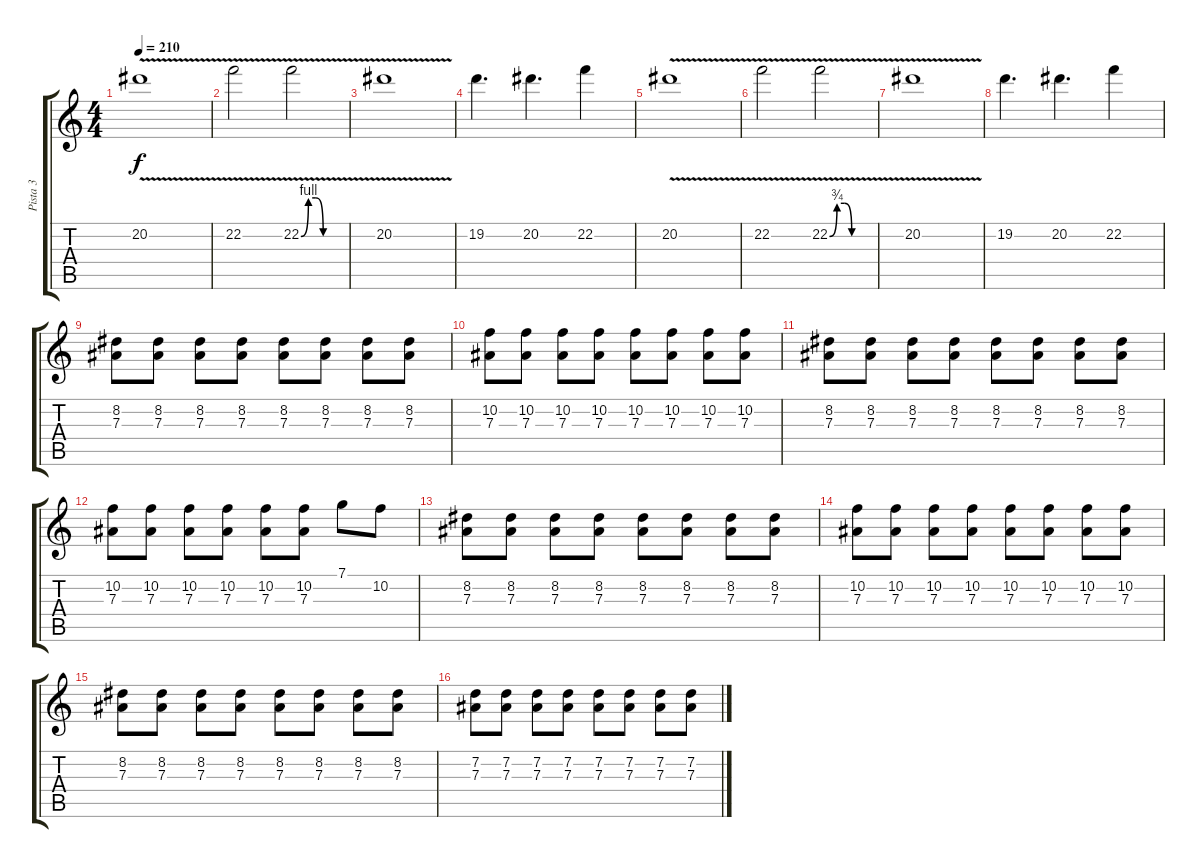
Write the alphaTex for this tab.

\track ("Pista 3" "Pista 3") {instrument distortionguitar}
\staff {score tabs}
\tuning (C4 G3 Eb3 Bb2 F2 C2) {hide}
\ts (4 4)
\tempo 210
\clef g2
\ks c
20.2{v}.1{dy f} |
22.2{v}.2 22.2{be (custom 0 0 10 4 20 4 30 0 60 0) v}.2 |
20.2{v}.1 |
19.2.4{d} 20.2.4{d} 22.2.4 |
20.2{v}.1 |
22.2{v}.2 22.2{be (custom 0 0 10 3 20 3 30 0 60 0) v}.2 |
20.2{v}.1 |
19.2.4{d} 20.2.4{d} 22.2.4 |
(8.2 7.3).8{volume 13 instrument distortionguitar} (8.2 7.3).8 (8.2 7.3).8 (8.2 7.3).8 (8.2 7.3).8 (8.2 7.3).8 (8.2 7.3).8 (8.2 7.3).8 |
(10.2 7.3).8 (10.2 7.3).8 (10.2 7.3).8 (10.2 7.3).8 (10.2 7.3).8 (10.2 7.3).8 (10.2 7.3).8 (10.2 7.3).8 |
(8.2 7.3).8 (8.2 7.3).8 (8.2 7.3).8 (8.2 7.3).8 (8.2 7.3).8 (8.2 7.3).8 (8.2 7.3).8 (8.2 7.3).8 |
(10.2 7.3).8 (10.2 7.3).8 (10.2 7.3).8 (10.2 7.3).8 (10.2 7.3).8 (10.2 7.3).8 7.1.8 10.2.8 |
(8.2 7.3).8 (8.2 7.3).8 (8.2 7.3).8 (8.2 7.3).8 (8.2 7.3).8 (8.2 7.3).8 (8.2 7.3).8 (8.2 7.3).8 |
(10.2 7.3).8 (10.2 7.3).8 (10.2 7.3).8 (10.2 7.3).8 (10.2 7.3).8 (10.2 7.3).8 (10.2 7.3).8 (10.2 7.3).8 |
(8.2 7.3).8 (8.2 7.3).8 (8.2 7.3).8 (8.2 7.3).8 (8.2 7.3).8 (8.2 7.3).8 (8.2 7.3).8 (8.2 7.3).8 |
(7.2 7.3).8 (7.2 7.3).8 (7.2 7.3).8 (7.2 7.3).8 (7.2 7.3).8 (7.2 7.3).8 (7.2 7.3).8 (7.2 7.3).8
